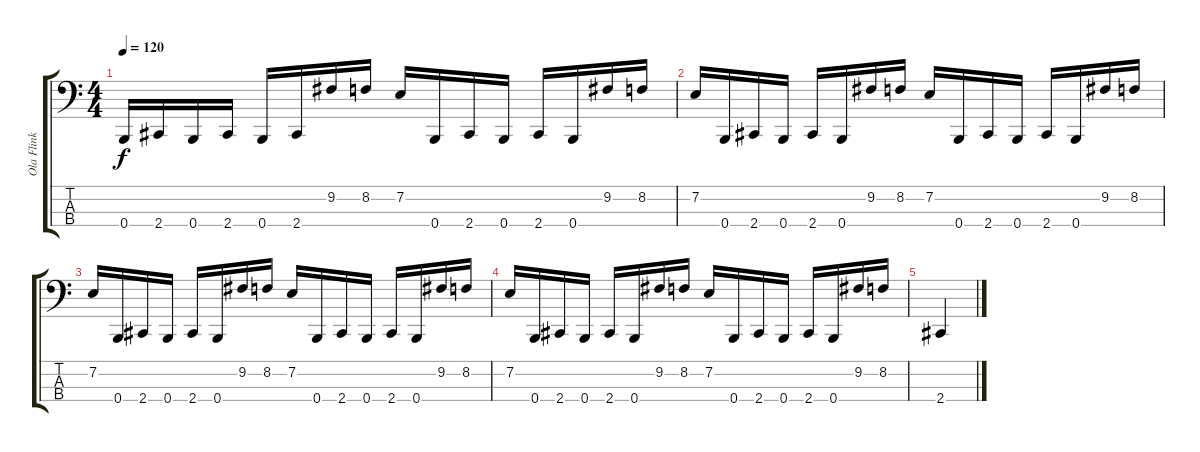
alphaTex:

\track ("Ola Flink" "Ola Flink") {instrument electricbasspick}
\staff {score tabs}
\tuning (D2 A1 E1 B0) {hide}
\ts (4 4)
\tempo 120
\clef f4
\ks c
0.4.16{dy f} 2.4.16 0.4.16 2.4.16 0.4.16 2.4.16 9.2.16 8.2.16 7.2.16 0.4.16 2.4.16 0.4.16 2.4.16 0.4.16 9.2.16 8.2.16 |
7.2.16 0.4.16 2.4.16 0.4.16 2.4.16 0.4.16 9.2.16 8.2.16 7.2.16 0.4.16 2.4.16 0.4.16 2.4.16 0.4.16 9.2.16 8.2.16 |
7.2.16 0.4.16 2.4.16 0.4.16 2.4.16 0.4.16 9.2.16 8.2.16 7.2.16 0.4.16 2.4.16 0.4.16 2.4.16 0.4.16 9.2.16 8.2.16 |
7.2.16 0.4.16 2.4.16 0.4.16 2.4.16 0.4.16 9.2.16 8.2.16 7.2.16 0.4.16 2.4.16 0.4.16 2.4.16 0.4.16 9.2.16 8.2.16 |
2.4.4
